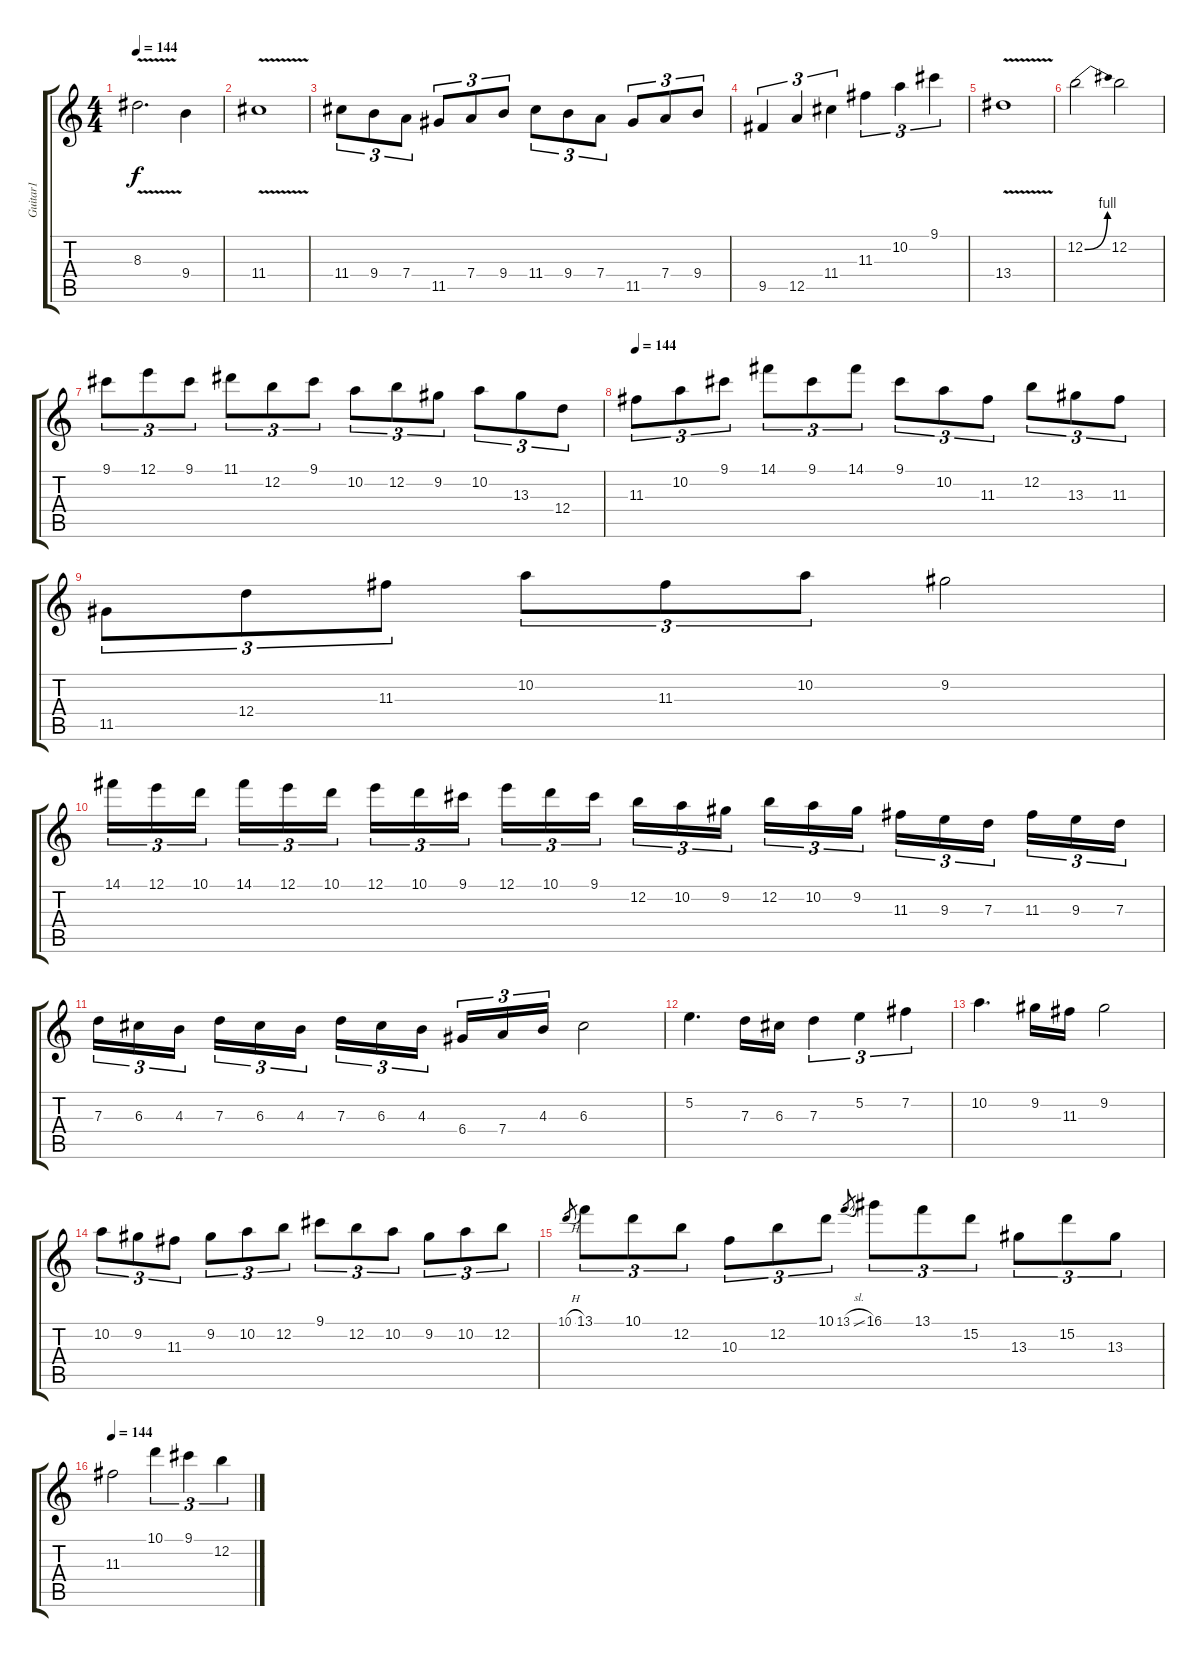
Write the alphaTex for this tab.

\track ("Guitar1" "Guitar1") {instrument acousticguitarnylon}
\staff {score tabs}
\tuning (E4 B3 G3 D3 A2 E2) {hide}
\ts (4 4)
\tempo 144
\clef g2
\ks c
8.3{v}.2{d dy f} 9.4.4 |
11.4{v}.1 |
11.4.8{tu (3 2)} 9.4.8{tu (3 2)} 7.4.8{tu (3 2)} 11.5.8{tu (3 2)} 7.4.8{tu (3 2)} 9.4.8{tu (3 2)} 11.4.8{tu (3 2)} 9.4.8{tu (3 2)} 7.4.8{tu (3 2)} 11.5.8{tu (3 2)} 7.4.8{tu (3 2)} 9.4.8{tu (3 2)} |
9.5.4{tu (3 2)} 12.5.4{tu (3 2)} 11.4.4{tu (3 2)} 11.3.4{tu (3 2)} 10.2.4{tu (3 2)} 9.1.4{tu (3 2)} |
13.4{v}.1 |
12.2{be (bend 0 0 60 4)}.2 12.2.2 |
9.1.8{tu (3 2)} 12.1.8{tu (3 2)} 9.1.8{tu (3 2)} 11.1.8{tu (3 2)} 12.2.8{tu (3 2)} 9.1.8{tu (3 2)} 10.2.8{tu (3 2)} 12.2.8{tu (3 2)} 9.2.8{tu (3 2)} 10.2.8{tu (3 2)} 13.3.8{tu (3 2)} 12.4.8{tu (3 2)} |
\tempo 144
11.3.8{tu (3 2) instrument distortionguitar} 10.2.8{tu (3 2)} 9.1.8{tu (3 2)} 14.1.8{tu (3 2)} 9.1.8{tu (3 2)} 14.1.8{tu (3 2)} 9.1.8{tu (3 2)} 10.2.8{tu (3 2)} 11.3.8{tu (3 2)} 12.2.8{tu (3 2)} 13.3.8{tu (3 2)} 11.3.8{tu (3 2)} |
11.5.8{tu (3 2)} 12.4.8{tu (3 2)} 11.3.8{tu (3 2)} 10.2.8{tu (3 2)} 11.3.8{tu (3 2)} 10.2.8{tu (3 2)} 9.2.2 |
14.1.16{tu (3 2)} 12.1.16{tu (3 2)} 10.1.16{tu (3 2) beam splitsecondary} 14.1.16{tu (3 2)} 12.1.16{tu (3 2)} 10.1.16{tu (3 2)} 12.1.16{tu (3 2)} 10.1.16{tu (3 2)} 9.1.16{tu (3 2) beam splitsecondary} 12.1.16{tu (3 2)} 10.1.16{tu (3 2)} 9.1.16{tu (3 2)} 12.2.16{tu (3 2)} 10.2.16{tu (3 2)} 9.2.16{tu (3 2) beam splitsecondary} 12.2.16{tu (3 2)} 10.2.16{tu (3 2)} 9.2.16{tu (3 2)} 11.3.16{tu (3 2)} 9.3.16{tu (3 2)} 7.3.16{tu (3 2) beam splitsecondary} 11.3.16{tu (3 2)} 9.3.16{tu (3 2)} 7.3.16{tu (3 2)} |
7.3.16{tu (3 2)} 6.3.16{tu (3 2)} 4.3.16{tu (3 2) beam splitsecondary} 7.3.16{tu (3 2)} 6.3.16{tu (3 2)} 4.3.16{tu (3 2)} 7.3.16{tu (3 2)} 6.3.16{tu (3 2)} 4.3.16{tu (3 2) beam splitsecondary} 6.4.16{tu (3 2)} 7.4.16{tu (3 2)} 4.3.16{tu (3 2)} 6.3.2 |
5.2.4{d} 7.3.16 6.3.16 7.3.4{tu (3 2)} 5.2.4{tu (3 2)} 7.2.4{tu (3 2)} |
10.2.4{d} 9.2.16 11.3.16 9.2.2 |
10.2.8{tu (3 2)} 9.2.8{tu (3 2)} 11.3.8{tu (3 2)} 9.2.8{tu (3 2)} 10.2.8{tu (3 2)} 12.2.8{tu (3 2)} 9.1.8{tu (3 2)} 12.2.8{tu (3 2)} 10.2.8{tu (3 2)} 9.2.8{tu (3 2)} 10.2.8{tu (3 2)} 12.2.8{tu (3 2)} |
10.1{h}.8{gr} 13.1.8{tu (3 2)} 10.1.8{tu (3 2)} 12.2.8{tu (3 2)} 10.3.8{tu (3 2)} 12.2.8{tu (3 2)} 10.1.8{tu (3 2)} 13.1{sl}.8{gr} 16.1.8{tu (3 2)} 13.1.8{tu (3 2)} 15.2.8{tu (3 2)} 13.3.8{tu (3 2)} 15.2.8{tu (3 2)} 13.3.8{tu (3 2)} |
\tempo 144
11.3.2{instrument distortionguitar} 10.1.4{tu (3 2)} 9.1.4{tu (3 2)} 12.2.4{tu (3 2)}
